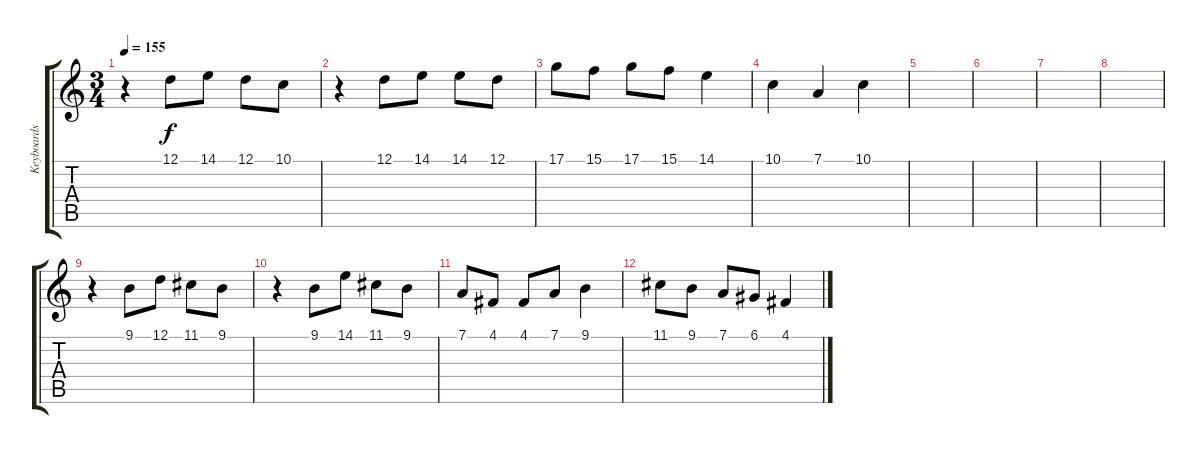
\track ("Keyboards " "Keyboards ") {instrument stringensemble1}
\staff {score tabs}
\tuning (D4 A3 F3 C3 G2 D2) {hide}
\ts (3 4)
\tempo 155
\clef g2
\ks c
r.4{dy f volume 11 instrument pizzicatostrings} 12.1.8 14.1.8 12.1.8 10.1.8 |
r.4 12.1.8 14.1.8 14.1.8 12.1.8 |
17.1.8 15.1.8 17.1.8 15.1.8 14.1.4 |
10.1.4 7.1.4 10.1.4 |
|
|
|
|
r.4{volume 11 instrument pizzicatostrings} 9.1.8 12.1.8 11.1.8 9.1.8 |
r.4 9.1.8 14.1.8 11.1.8 9.1.8 |
7.1.8 4.1.8 4.1.8 7.1.8 9.1.4 |
11.1.8 9.1.8 7.1.8 6.1.8 4.1.4
